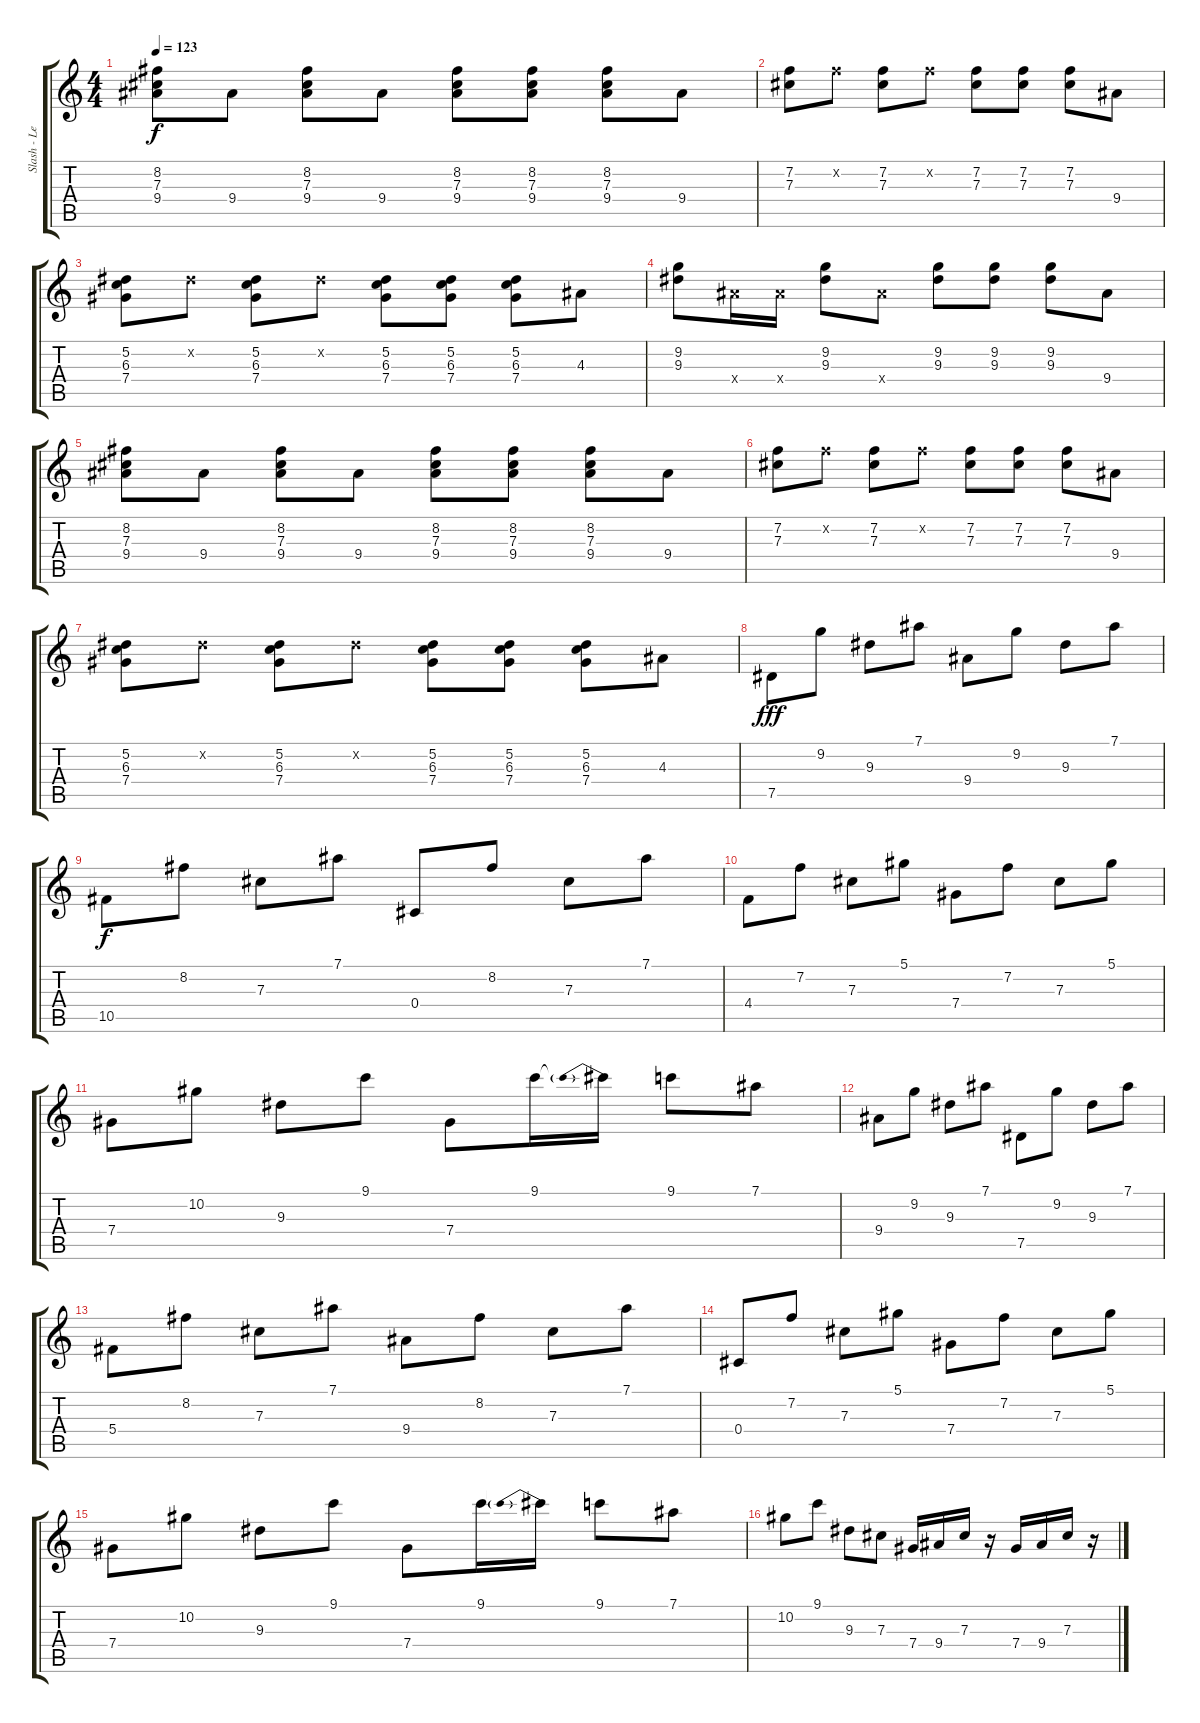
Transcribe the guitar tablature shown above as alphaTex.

\track ("Slash - Lead Guitar" "Slash - Le") {instrument distortionguitar}
\staff {score tabs}
\tuning (Eb4 Bb3 Gb3 Db3 Ab2 Eb2) {hide}
\ts (4 4)
\tempo 123
\clef g2
\ks c
(8.2 7.3 9.4).8{dy f} 9.4.8 (8.2 7.3 9.4).8 9.4.8 (8.2 7.3 9.4).8 (8.2 7.3 9.4).8 (8.2 7.3 9.4).8 9.4.8 |
(7.2 7.3).8 7.2{x}.8 (7.2 7.3).8 7.2{x}.8 (7.2 7.3).8 (7.2 7.3).8 (7.2 7.3).8 9.4.8 |
(5.2 6.3 7.4).8 5.2{x}.8 (5.2 6.3 7.4).8 5.2{x}.8 (5.2 6.3 7.4).8 (5.2 6.3 7.4).8 (5.2 6.3 7.4).8 4.3.8 |
(9.2 9.3).8 9.4{x}.16 9.4{x}.16 (9.2 9.3).8 9.4{x}.8 (9.2 9.3).8 (9.2 9.3).8 (9.2 9.3).8 9.4.8 |
(8.2 7.3 9.4).8 9.4.8 (8.2 7.3 9.4).8 9.4.8 (8.2 7.3 9.4).8 (8.2 7.3 9.4).8 (8.2 7.3 9.4).8 9.4.8 |
(7.2 7.3).8 7.2{x}.8 (7.2 7.3).8 7.2{x}.8 (7.2 7.3).8 (7.2 7.3).8 (7.2 7.3).8 9.4.8 |
(5.2 6.3 7.4).8 5.2{x}.8 (5.2 6.3 7.4).8 5.2{x}.8 (5.2 6.3 7.4).8 (5.2 6.3 7.4).8 (5.2 6.3 7.4).8 4.3.8 |
7.5.8{dy fff instrument distortionguitar} 9.2.8 9.3.8 7.1.8 9.4.8 9.2.8 9.3.8 7.1.8 |
10.5.8{dy f} 8.2.8 7.3.8 7.1.8 0.4.8 8.2.8 7.3.8 7.1.8 |
4.4.8 7.2.8 7.3.8 5.1.8 7.4.8 7.2.8 7.3.8 5.1.8 |
7.4.8 10.2.8 9.3.8 9.1.8 7.4.8 9.1.16 9.1{be (prebend 0 2 60 2) t}.16 9.1.8 7.1.8 |
9.4.8 9.2.8 9.3.8 7.1.8 7.5.8 9.2.8 9.3.8 7.1.8 |
5.4.8 8.2.8 7.3.8 7.1.8 9.4.8 8.2.8 7.3.8 7.1.8 |
0.4.8 7.2.8 7.3.8 5.1.8 7.4.8 7.2.8 7.3.8 5.1.8 |
7.4.8 10.2.8 9.3.8 9.1.8 7.4.8 9.1.16 9.1{be (prebend 0 2 60 2) t}.16 9.1.8 7.1.8 |
10.2.8 9.1.8 9.3.8 7.3.8 7.4.16 9.4.16 7.3.16 r.16 7.4.16 9.4.16 7.3.16 r.16
